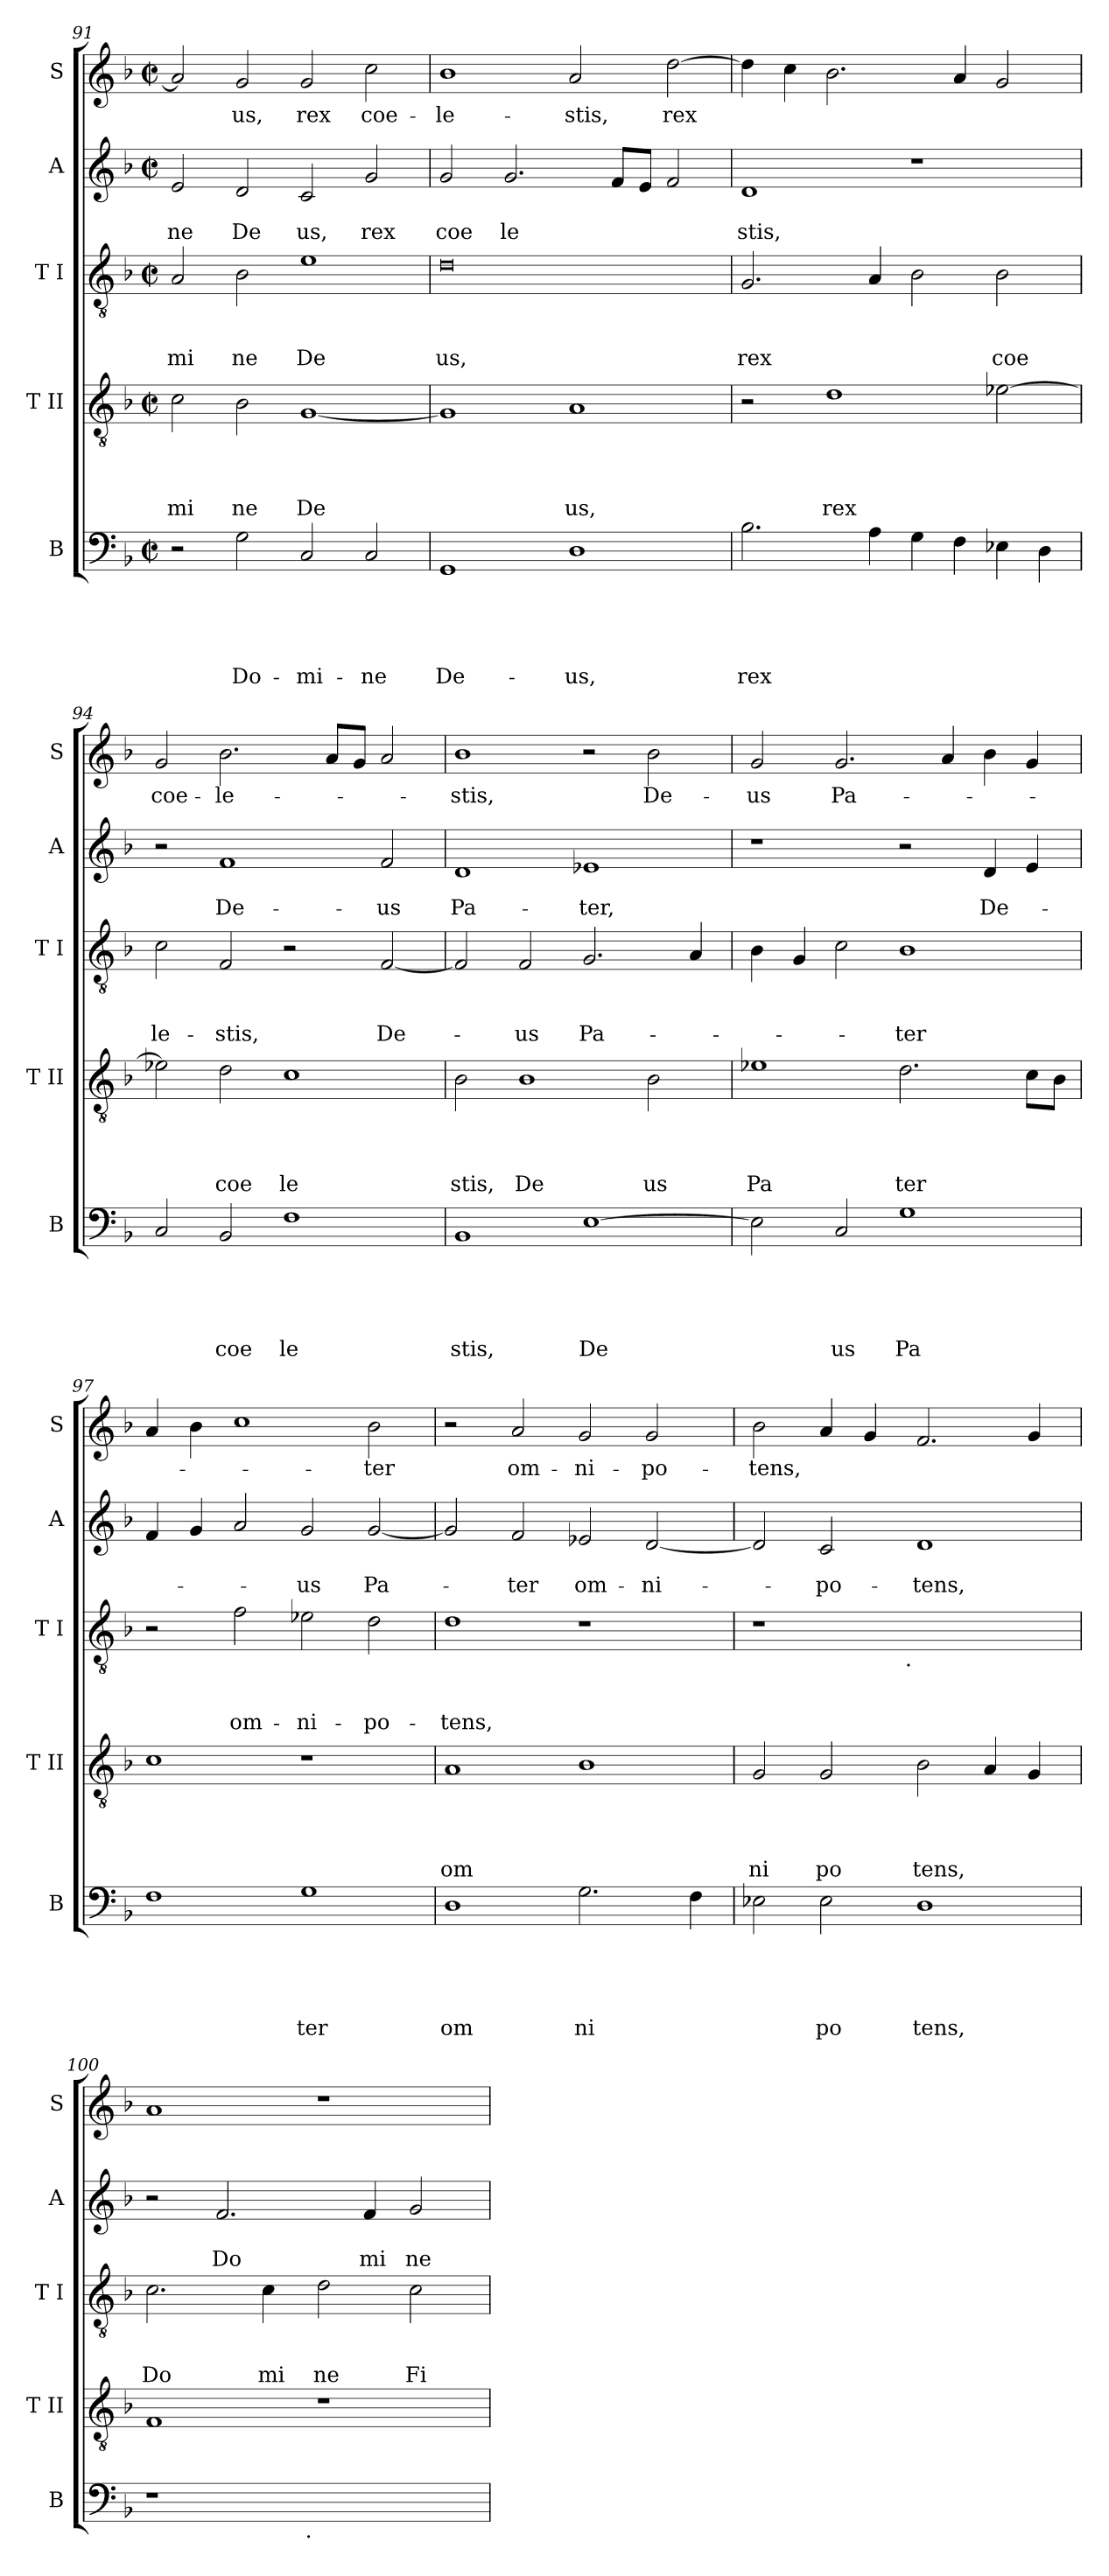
**kern	**text	**text	**text	**text	**text	**kern	**text	**text	**text	**text	**kern	**text	**text	**text	**kern	**text	**text	**kern	**text
*part5	*part5	*part5	*part5	*part5	*part5	*part4	*part4	*part4	*part4	*part4	*part3	*part3	*part3	*part3	*part2	*part2	*part2	*part1	*part1
*staff5	*staff5	*staff5	*staff5	*staff5	*staff5	*staff4	*staff4	*staff4	*staff4	*staff4	*staff3	*staff3	*staff3	*staff3	*staff2	*staff2	*staff2	*staff1	*staff1
*I"B	*	*	*	*	*	*I"T II	*	*	*	*	*I"T I	*	*	*	*I"A	*	*	*I"S	*
*I'B	*	*	*	*	*	*I'T II	*	*	*	*	*I'T I	*	*	*	*I'A	*	*	*I'S	*
*clefF4	*	*	*	*	*	*clefGv2	*	*	*	*	*clefGv2	*	*	*	*clefG2	*	*	*clefG2	*
*k[b-]	*	*	*	*	*	*k[b-]	*	*	*	*	*k[b-]	*	*	*	*k[b-]	*	*	*k[b-]	*
*F:	*	*	*	*	*	*F:	*	*	*	*	*F:	*	*	*	*F:	*	*	*F:	*
*M2/2	*	*	*	*	*	*M2/2	*	*	*	*	*M2/2	*	*	*	*M2/2	*	*	*M2/2	*
*met(c|)	*	*	*	*	*	*met(c|)	*	*	*	*	*met(c|)	*	*	*	*met(c|)	*	*	*met(c|)	*
=91	=91	=91	=91	=91	=91	=91	=91	=91	=91	=91	=91	=91	=91	=91	=91	=91	=91	=91	=91
!	!	!	!	!	!	!	!	!	!	!LO:LY:b	!	!	!	!LO:LY:b	!	!	!LO:LY:b	!	!
2r	.	.	.	.	.	2c\	.	.	.	mi	2A/	.	.	mi	2e/	.	ne	2a/]	.
!	!	!	!	!	!LO:LY:b	!	!	!	!	!LO:LY:b	!	!	!	!LO:LY:b	!	!	!LO:LY:b	!	!LO:LY:b
2G\	.	.	.	.	Do-	2B-\	.	.	.	ne	2B-\	.	.	ne	2d/	.	De	2g/	-us,
!	!	!	!	!	!LO:LY:b	!	!	!	!	!LO:LY:b	!	!	!	!LO:LY:b	!	!	!LO:LY:b	!	!LO:LY:b
2C/	.	.	.	.	-mi-	[<1G	.	.	.	De	1e	.	.	De	2c/	.	us,	2g/	rex
!	!	!	!	!	!LO:LY:b	!	!	!	!	!	!	!	!	!	!	!	!LO:LY:b	!	!LO:LY:b
2C/	.	.	.	.	-ne	.	.	.	.	.	.	.	.	.	2g/	.	rex	2cc\	coe-
=92	=92	=92	=92	=92	=92	=92	=92	=92	=92	=92	=92	=92	=92	=92	=92	=92	=92	=92	=92
!	!	!	!	!	!LO:LY:b	!	!	!	!	!	!	!	!	!LO:LY:b	!	!	!LO:LY:b	!	!LO:LY:b
1GG	.	.	.	.	De-	1G]	.	.	.	.	0d	.	.	us,	2g/	.	coe	1b-	-le-
!	!	!	!	!	!	!	!	!	!	!	!	!	!	!	!	!	!LO:LY:b	!	!
.	.	.	.	.	.	.	.	.	.	.	.	.	.	.	2.g/	.	le	.	.
!	!	!	!	!	!LO:LY:b	!	!	!	!	!LO:LY:b	!	!	!	!	!	!	!	!	!LO:LY:b
1D	.	.	.	.	-us,	1A	.	.	.	us,	.	.	.	.	.	.	.	2a/	-stis,
.	.	.	.	.	.	.	.	.	.	.	.	.	.	.	8f/L	.	.	.	.
.	.	.	.	.	.	.	.	.	.	.	.	.	.	.	8e/J	.	.	.	.
!	!	!	!	!	!	!	!	!	!	!	!	!	!	!	!	!	!	!	!LO:LY:b
.	.	.	.	.	.	.	.	.	.	.	.	.	.	.	2f/	.	.	[>2dd\	rex
=93	=93	=93	=93	=93	=93	=93	=93	=93	=93	=93	=93	=93	=93	=93	=93	=93	=93	=93	=93
!	!	!	!	!	!LO:LY:b	!	!	!	!	!	!	!	!	!LO:LY:b	!	!	!LO:LY:b	!	!
2.B-\	.	.	.	.	rex	2r	.	.	.	.	2.G/	.	.	rex	1d	.	stis,	4dd\]	.
.	.	.	.	.	.	.	.	.	.	.	.	.	.	.	.	.	.	4cc\	.
!	!	!	!	!	!	!	!	!	!	!LO:LY:b	!	!	!	!	!	!	!	!	!
.	.	.	.	.	.	1d	.	.	.	rex	.	.	.	.	.	.	.	2.b-\	.
4A\	.	.	.	.	.	.	.	.	.	.	4A/	.	.	.	.	.	.	.	.
4G\	.	.	.	.	.	.	.	.	.	.	2B-\	.	.	.	1r	.	.	.	.
4F\	.	.	.	.	.	.	.	.	.	.	.	.	.	.	.	.	.	4a/	.
!	!	!	!	!	!	!	!	!	!	!	!	!	!	!LO:LY:b	!	!	!	!	!
4E-X\	.	.	.	.	.	[<2e-X\	.	.	.	.	2B-\	.	.	coe	.	.	.	2g/	.
4D\	.	.	.	.	.	.	.	.	.	.	.	.	.	.	.	.	.	.	.
!!LO:LB:g=z
=94	=94	=94	=94	=94	=94	=94	=94	=94	=94	=94	=94	=94	=94	=94	=94	=94	=94	=94	=94
!	!	!	!	!	!	!	!	!	!	!	!	!	!	!LO:LY:b	!	!	!	!	!LO:LY:b
2C/	.	.	.	.	.	2e-X\]	.	.	.	.	2c\	.	.	le-	2r	.	.	2g/	coe-
!	!	!	!	!	!LO:LY:b	!	!	!	!	!LO:LY:b	!	!	!	!LO:LY:b	!	!	!LO:LY:b	!	!LO:LY:b
2BB-/	.	.	.	.	coe	2d\	.	.	.	coe	2F/	.	.	-stis,	1f	.	De-	2.b-\	-le-
!	!	!	!	!	!LO:LY:b	!	!	!	!	!LO:LY:b	!	!	!	!	!	!	!	!	!
1F	.	.	.	.	le	1c	.	.	.	le	2r	.	.	.	.	.	.	.	.
.	.	.	.	.	.	.	.	.	.	.	.	.	.	.	.	.	.	8a/L	.
.	.	.	.	.	.	.	.	.	.	.	.	.	.	.	.	.	.	8g/J	.
!	!	!	!	!	!	!	!	!	!	!	!	!	!	!LO:LY:b	!	!	!LO:LY:b	!	!
.	.	.	.	.	.	.	.	.	.	.	[<2F/	.	.	De-	2f/	.	-us	2a/	.
=95	=95	=95	=95	=95	=95	=95	=95	=95	=95	=95	=95	=95	=95	=95	=95	=95	=95	=95	=95
!	!	!	!	!	!LO:LY:b	!	!	!	!	!LO:LY:b	!	!	!	!	!	!	!LO:LY:b	!	!LO:LY:b
1BB-	.	.	.	.	stis,	2B-\	.	.	.	stis,	2F/]	.	.	.	1d	.	Pa-	1b-	-stis,
!	!	!	!	!	!	!	!	!	!	!LO:LY:b	!	!	!	!LO:LY:b	!	!	!	!	!
.	.	.	.	.	.	1B-	.	.	.	De	2F/	.	.	-us	.	.	.	.	.
!	!	!	!	!	!LO:LY:b	!	!	!	!	!	!	!	!	!LO:LY:b	!	!	!LO:LY:b	!	!
[>1E	.	.	.	.	De	.	.	.	.	.	2.G/	.	.	Pa-	1e-X	.	-ter,	2r	.
!	!	!	!	!	!	!	!	!	!	!LO:LY:b	!	!	!	!	!	!	!	!	!LO:LY:b
.	.	.	.	.	.	2B-\	.	.	.	us	.	.	.	.	.	.	.	2b-\	De-
.	.	.	.	.	.	.	.	.	.	.	4A/	.	.	.	.	.	.	.	.
=96	=96	=96	=96	=96	=96	=96	=96	=96	=96	=96	=96	=96	=96	=96	=96	=96	=96	=96	=96
!	!	!	!	!	!	!	!	!	!	!LO:LY:b	!	!	!	!	!	!	!	!	!LO:LY:b
2E\]	.	.	.	.	.	1e-	.	.	.	Pa	4B-\	.	.	.	1r	.	.	2g/	-us
.	.	.	.	.	.	.	.	.	.	.	4G/	.	.	.	.	.	.	.	.
!	!	!	!	!	!LO:LY:b	!	!	!	!	!	!	!	!	!	!	!	!	!	!LO:LY:b
2C/	.	.	.	.	us	.	.	.	.	.	2c\	.	.	.	.	.	.	2.g/	Pa-
!	!	!	!	!	!LO:LY:b	!	!	!	!	!LO:LY:b	!	!	!	!LO:LY:b	!	!	!	!	!
1G	.	.	.	.	Pa	2.d\	.	.	.	ter	1B-	.	.	-ter	2r	.	.	.	.
.	.	.	.	.	.	.	.	.	.	.	.	.	.	.	.	.	.	4a/	.
!	!	!	!	!	!	!	!	!	!	!	!	!	!	!	!	!	!LO:LY:b	!	!
.	.	.	.	.	.	.	.	.	.	.	.	.	.	.	4d/	.	De-	4b-\	.
.	.	.	.	.	.	8c\L	.	.	.	.	.	.	.	.	4e/	.	.	4g/	.
.	.	.	.	.	.	8B-\J	.	.	.	.	.	.	.	.	.	.	.	.	.
=97	=97	=97	=97	=97	=97	=97	=97	=97	=97	=97	=97	=97	=97	=97	=97	=97	=97	=97	=97
1F	.	.	.	.	.	1c	.	.	.	.	2r	.	.	.	4f/	.	.	4a/	.
.	.	.	.	.	.	.	.	.	.	.	.	.	.	.	4g/	.	.	4b-\	.
!	!	!	!	!	!	!	!	!	!	!	!	!	!	!LO:LY:b	!	!	!	!	!
.	.	.	.	.	.	.	.	.	.	.	2f\	.	.	om-	2a/	.	.	1cc	.
!	!	!	!	!	!LO:LY:b	!	!	!	!	!	!	!	!	!LO:LY:b	!	!	!LO:LY:b	!	!
1G	.	.	.	.	ter	1r	.	.	.	.	2e-X\	.	.	-ni-	2g/	.	-us	.	.
!	!	!	!	!	!	!	!	!	!	!	!	!	!	!LO:LY:b	!	!	!LO:LY:b	!	!LO:LY:b
.	.	.	.	.	.	.	.	.	.	.	2d\	.	.	-po-	[<2g/	.	Pa-	2b-\	-ter
=98	=98	=98	=98	=98	=98	=98	=98	=98	=98	=98	=98	=98	=98	=98	=98	=98	=98	=98	=98
!	!	!	!	!	!LO:LY:b	!	!	!	!	!LO:LY:b	!	!	!	!LO:LY:b	!	!	!	!	!
1D	.	.	.	.	om	1A	.	.	.	om	1d	.	.	-tens,	2g/]	.	.	2r	.
!	!	!	!	!	!	!	!	!	!	!	!	!	!	!	!	!	!LO:LY:b	!	!LO:LY:b
.	.	.	.	.	.	.	.	.	.	.	.	.	.	.	2f/	.	-ter	2a/	om-
!	!	!	!	!	!LO:LY:b	!	!	!	!	!	!	!	!	!	!	!	!LO:LY:b	!	!LO:LY:b
2.G\	.	.	.	.	ni	1B-	.	.	.	.	1r	.	.	.	2e-X/	.	om-	2g/	-ni-
!	!	!	!	!	!	!	!	!	!	!	!	!	!	!	!	!	!LO:LY:b	!	!LO:LY:b
.	.	.	.	.	.	.	.	.	.	.	.	.	.	.	[<2d/	.	-ni-	2g/	-po-
4F\	.	.	.	.	.	.	.	.	.	.	.	.	.	.	.	.	.	.	.
=99	=99	=99	=99	=99	=99	=99	=99	=99	=99	=99	=99	=99	=99	=99	=99	=99	=99	=99	=99
!	!	!	!	!	!	!	!	!	!	!LO:LY:b	!	!	!	!	!	!	!	!	!LO:LY:b
*	*	*	*	*	*	*	*	*	*	*	*^	*	*	*	*	*	*	*	*
2E-X\	.	.	.	.	.	2G/	.	.	.	ni	1r	2ryy	.	.	.	2d/]	.	.	2b-\	-tens,
!	!	!	!	!	!LO:LY:b	!	!	!	!	!LO:LY:b	!	!	!	!	!	!	!	!LO:LY:b	!	!
2E-\	.	.	.	.	po	2G/	.	.	.	po	.	4...ryy	.	.	.	2c/	.	-po-	4a/	.
.	.	.	.	.	.	.	.	.	.	.	.	.	.	.	.	.	.	.	4g/	.
!	!	!	!	!	!	!	!	!	!	!	!	!LO:TX:b:t=.	!	!	!	!	!	!	!	!
.	.	.	.	.	.	.	.	.	.	.	.	1ryy	.	.	.	.	.	.	.	.
!	!	!	!	!	!LO:LY:b	!	!	!	!	!LO:LY:b	!	!	!	!	!	!	!	!LO:LY:b	!	!
1D	.	.	.	.	tens,	2B-\	.	.	.	tens,	1ryy	.	.	.	.	1d	.	-tens,	2.f/	.
.	.	.	.	.	.	4A/	.	.	.	.	.	.	.	.	.	.	.	.	.	.
.	.	.	.	.	.	4G/	.	.	.	.	.	.	.	.	.	.	.	.	4g/	.
.	.	.	.	.	.	.	.	.	.	.	.	32ryy	.	.	.	.	.	.	.	.
!!LO:PB:g=z
=100	=100	=100	=100	=100	=100	=100	=100	=100	=100	=100	=100	=100	=100	=100	=100	=100	=100	=100	=100	=100
!	!	!	!	!	!	!	!	!	!	!	!	!	!	!	!LO:LY:b	!	!	!	!	!
*^	*	*	*	*	*	*	*	*	*	*	*v	*v	*	*	*	*	*	*	*	*
1r	2ryy	.	.	.	.	.	1F	.	.	.	.	2.c\	.	.	Do	2r	.	.	1a	.
!	!	!	!	!	!	!	!	!	!	!	!	!	!	!	!	!	!	!LO:LY:b	!	!
.	4...ryy	.	.	.	.	.	.	.	.	.	.	.	.	.	.	2.f/	.	Do	.	.
!	!	!	!	!	!	!	!	!	!	!	!	!	!	!	!LO:LY:b	!	!	!	!	!
.	.	.	.	.	.	.	.	.	.	.	.	4c\	.	.	mi	.	.	.	.	.
!	!LO:TX:b:t=.	!	!	!	!	!	!	!	!	!	!	!	!	!	!	!	!	!	!	!
.	1ryy	.	.	.	.	.	.	.	.	.	.	.	.	.	.	.	.	.	.	.
!	!	!	!	!	!	!	!	!	!	!	!	!	!	!	!LO:LY:b	!	!	!	!	!
1ryy	.	.	.	.	.	.	1r	.	.	.	.	2d\	.	.	ne	.	.	.	1r	.
!	!	!	!	!	!	!	!	!	!	!	!	!	!	!	!	!	!	!LO:LY:b	!	!
.	.	.	.	.	.	.	.	.	.	.	.	.	.	.	.	4f/	.	mi	.	.
!	!	!	!	!	!	!	!	!	!	!	!	!	!	!	!LO:LY:b	!	!	!LO:LY:b	!	!
.	.	.	.	.	.	.	.	.	.	.	.	2c\	.	.	Fi	2g/	.	ne	.	.
.	32ryy	.	.	.	.	.	.	.	.	.	.	.	.	.	.	.	.	.	.	.
*v	*v	*	*	*	*	*	*	*	*	*	*	*	*	*	*	*	*	*	*	*
=	=	=	=	=	=	=	=	=	=	=	=	=	=	=	=	=	=	=	=
*-	*-	*-	*-	*-	*-	*-	*-	*-	*-	*-	*-	*-	*-	*-	*-	*-	*-	*-	*-
